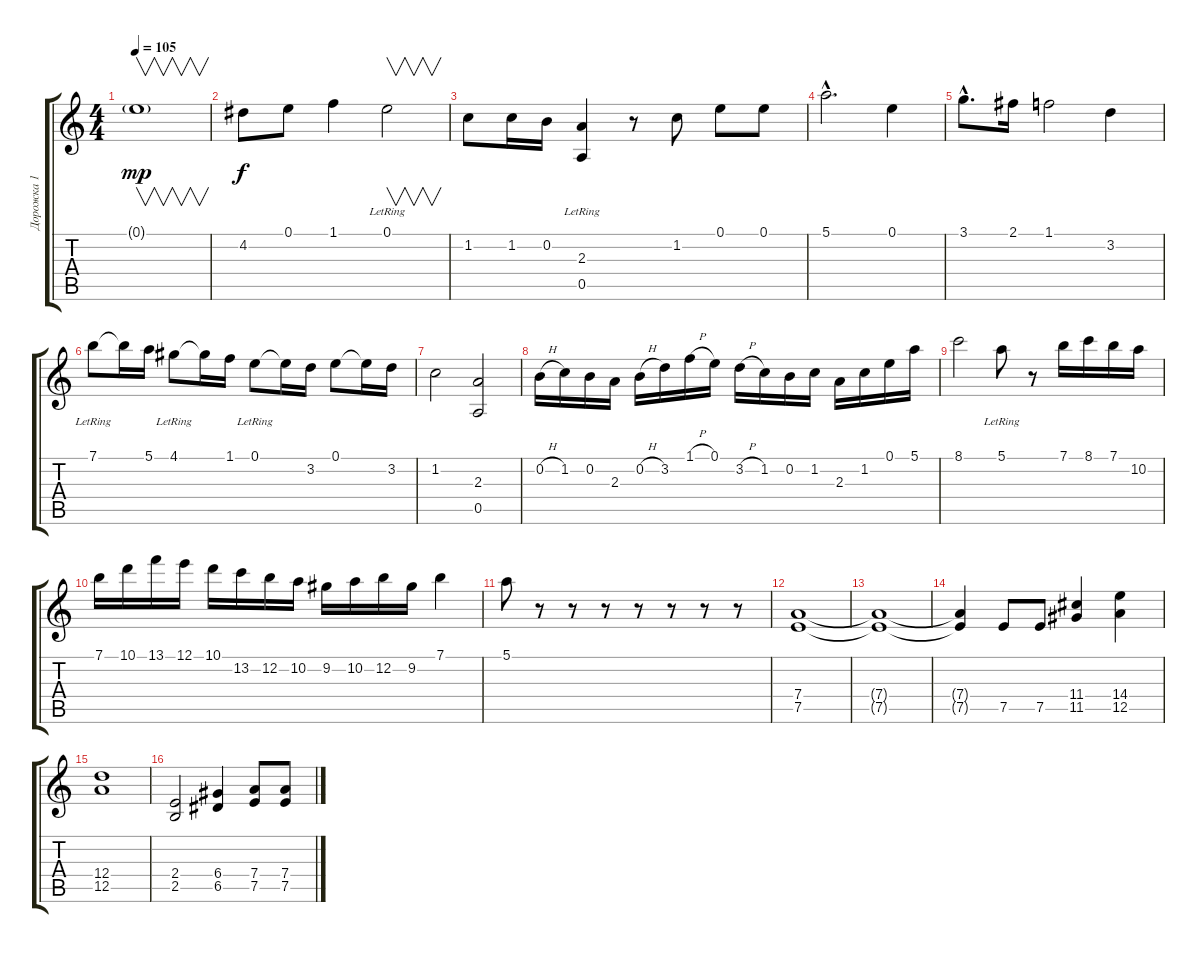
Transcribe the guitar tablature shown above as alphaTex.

\track ("Дорожка 1" "Дорожка 1") {instrument distortionguitar}
\staff {score tabs}
\tuning (E4 B3 G3 D3 A2 E2) {hide}
\ts (4 4)
\tempo 105
\clef g2
\ks c
0.1{g}.1{v dy mp} |
4.2.8{dy f balance 8} 0.1.8 1.1.4 0.1{lr}.2{v} |
1.2.8 1.2.16 0.2.16 (2.3{lr} 0.5{lr}).4 r.8 1.2.8 0.1.8 0.1.8 |
5.1{hac}.2{d} 0.1.4 |
3.1{hac}.8{d} 2.1.16 1.1.2 3.2.4 |
7.1{lr}.8 7.1{t}.16 5.1.16 4.1{lr}.8 4.1{t}.16 1.1.16 0.1{lr}.8 0.1{t}.16 3.2.16 0.1.8 0.1{t}.16 3.2.16 |
1.2.2 (2.3 0.5).2 |
0.2{h}.16 1.2.16 0.2.16 2.3.16 0.2{h}.16 3.2.16 1.1{h}.16 0.1.16 3.2{h}.16 1.2.16 0.2.16 1.2.16 2.3.16 1.2.16 0.1.16 5.1.16 |
8.1.2 5.1{lr}.8 r.8 7.1.16 8.1.16 7.1.16 10.2.16 |
7.1.16 10.1.16 13.1.16 12.1.16 10.1.16 13.2.16 12.2.16 10.2.16 9.2.16 10.2.16 12.2.16 9.2.16 7.1.4 |
5.1.8 r.8 r.8 r.8 r.8 r.8 r.8 r.8 |
(7.4 7.5).1 |
(7.4{t} 7.5{t}).1 |
(7.4{t} 7.5{t}).4 7.5.8 7.5.8 (11.4 11.5).4 (14.4 12.5).4 |
(12.4 12.5).1 |
(2.4 2.5).2 (6.4 6.5).4 (7.4 7.5).8 (7.4 7.5).8
